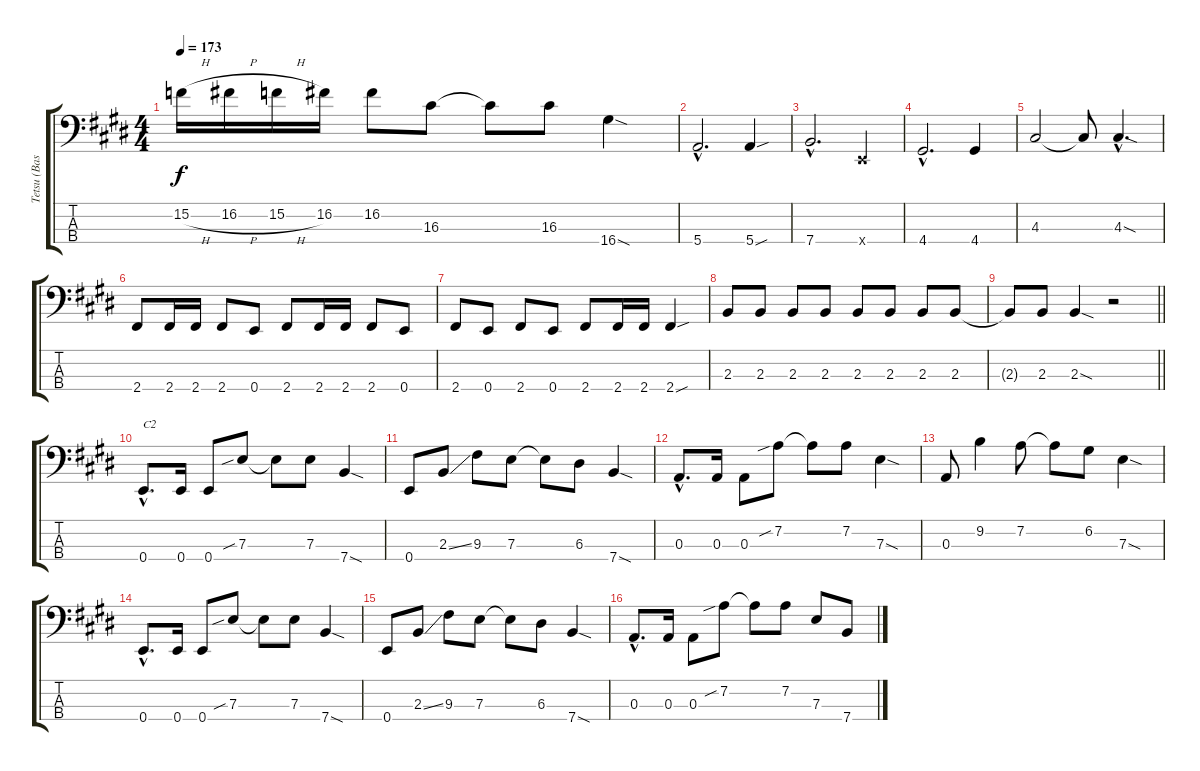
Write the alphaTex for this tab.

\track ("Tetsu (Bass)" "Tetsu (Bas") {instrument electricbasspick}
\staff {score tabs}
\tuning (G2 D2 A1 E1) {hide}
\ts (4 4)
\tempo 173
\clef f4
\ks e
15.2{h}.16{dy f} 16.2{h}.16 15.2{h}.16 16.2.16 16.2.8 16.3.8 16.3{t}.8 16.3.8 16.4{sod}.4 |
5.4{hac}.2{d} 5.4{sou}.4 |
7.4{hac}.2{d} 0.4{x}.4 |
4.4{hac}.2{d} 4.4.4 |
4.3.2 4.3{t}.8 4.3{sod hac}.4{d} |
2.4.8 2.4.16 2.4.16 2.4.8 0.4.8 2.4.8 2.4.16 2.4.16 2.4.8 0.4.8 |
2.4.8 0.4.8 2.4.8 0.4.8 2.4.8 2.4.16 2.4.16 2.4{sou}.4 |
2.3.8 2.3.8 2.3.8 2.3.8 2.3.8 2.3.8 2.3.8 2.3.8 |
\barLineRight lightlight
2.3{t}.8 2.3.8 2.3{sod}.4 r.2 |
0.4{hac}.8{d txt "C2"} 0.4.16 0.4.8 7.3{sib}.8 7.3{t}.8 7.3.8 7.4{sod}.4 |
0.4.8 2.3{ss}.8 9.3.8 7.3.8 7.3{t}.8 6.3.8 7.4{sod}.4 |
0.3{hac}.8{d} 0.3.16 0.3.8 7.2{sib}.8 7.2{t}.8 7.2.8 7.3{sod}.4 |
0.3.8 9.2.4 7.2.8 7.2{t}.8 6.2.8 7.3{sod}.4 |
0.4{hac}.8{d} 0.4.16 0.4.8 7.3{sib}.8 7.3{t}.8 7.3.8 7.4{sod}.4 |
0.4.8 2.3{ss}.8 9.3.8 7.3.8 7.3{t}.8 6.3.8 7.4{sod}.4 |
0.3{hac}.8{d} 0.3.16 0.3.8 7.2{sib}.8 7.2{t}.8 7.2.8 7.3.8 7.4.8
